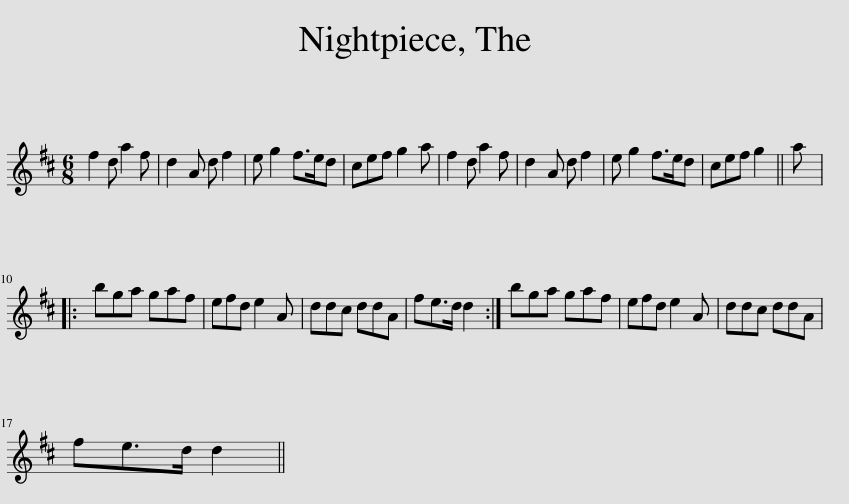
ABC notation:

X:1
L:1/8
M:6/8
I:linebreak $
K:D
V:1 treble
V:1
 f2 d a2 f | d2 A d f2 | e g2 f>ed | cef g2 a | f2 d a2 f | %5
 d2 A d f2 | e g2 f>ed | cef g2 || a |:$ bga gaf | %10
 efd e2 A | ddc ddA | fe>d d2 :| bga gaf | efd e2 A | %15
 ddc ddA |$ fe>d d2 || %17
